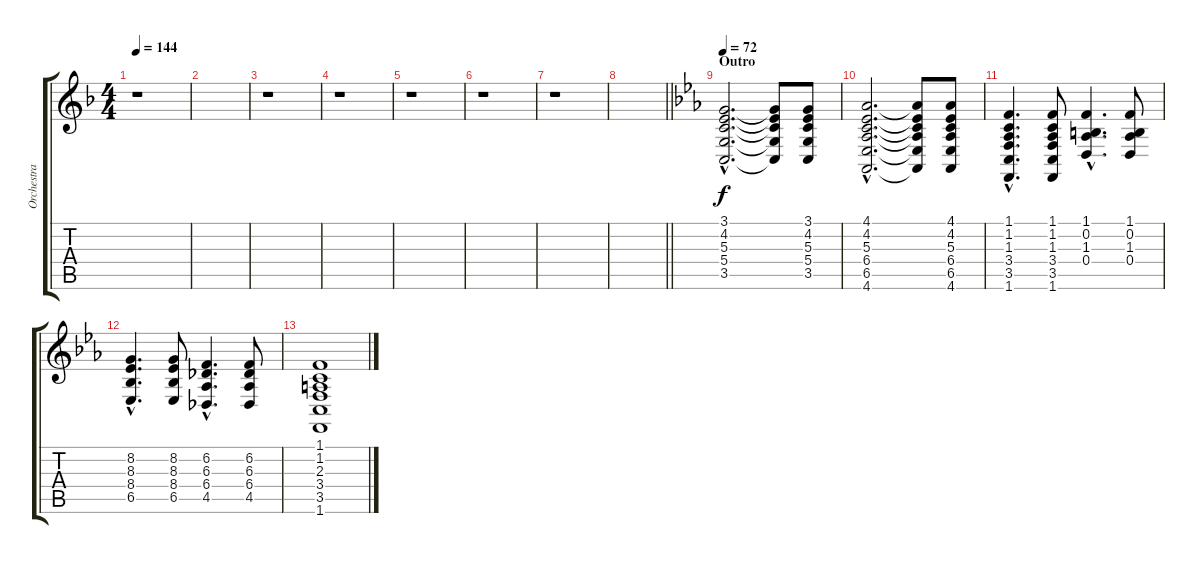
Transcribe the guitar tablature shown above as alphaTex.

\track ("Orchestra" "Orchestra") {instrument stringensemble1}
\staff {score tabs}
\tuning (E4 B3 G3 D3 A2 E2) {hide}
\ts (4 4)
\tempo 144
\clef g2
\ks f
r.1{dy f} |
|
r.1 |
r.1 |
r.1 |
r.1 |
r.1 |
\barLineRight lightlight
|
\section ("" "Outro")
\tempo 72
\ks eb
(3.1{hac} 4.2{hac} 5.3{hac} 5.4{hac} 3.5{hac}).2{d} (3.1{t} 4.2{t} 5.3{t} 5.4{t} 3.5{t}).8 (3.1 4.2 5.3 5.4 3.5).8 |
(4.1{hac} 4.2{hac} 5.3{hac} 6.4{hac} 6.5{hac} 4.6{hac}).2{d} (4.1{t} 4.2{t} 5.3{t} 6.4{t} 6.5{t} 4.6{t}).8 (4.1 4.2 5.3 6.4 6.5 4.6).8 |
(1.1{hac} 1.2{hac} 1.3{hac} 3.4{hac} 3.5{hac} 1.6{hac}).4{d} (1.1 1.2 1.3 3.4 3.5 1.6).8 (1.1{hac} 0.2{hac} 1.3{hac} 0.4{hac}).4{d} (1.1 0.2 1.3 0.4).8 |
(8.2{hac} 8.3{hac} 8.4{hac} 6.5{hac}).4{d} (8.2 8.3 8.4 6.5).8 (6.2{hac} 6.3{hac} 6.4{hac} 4.5{hac}).4{d} (6.2 6.3 6.4 4.5).8 |
(1.1 1.2 2.3 3.4 3.5 1.6).1
